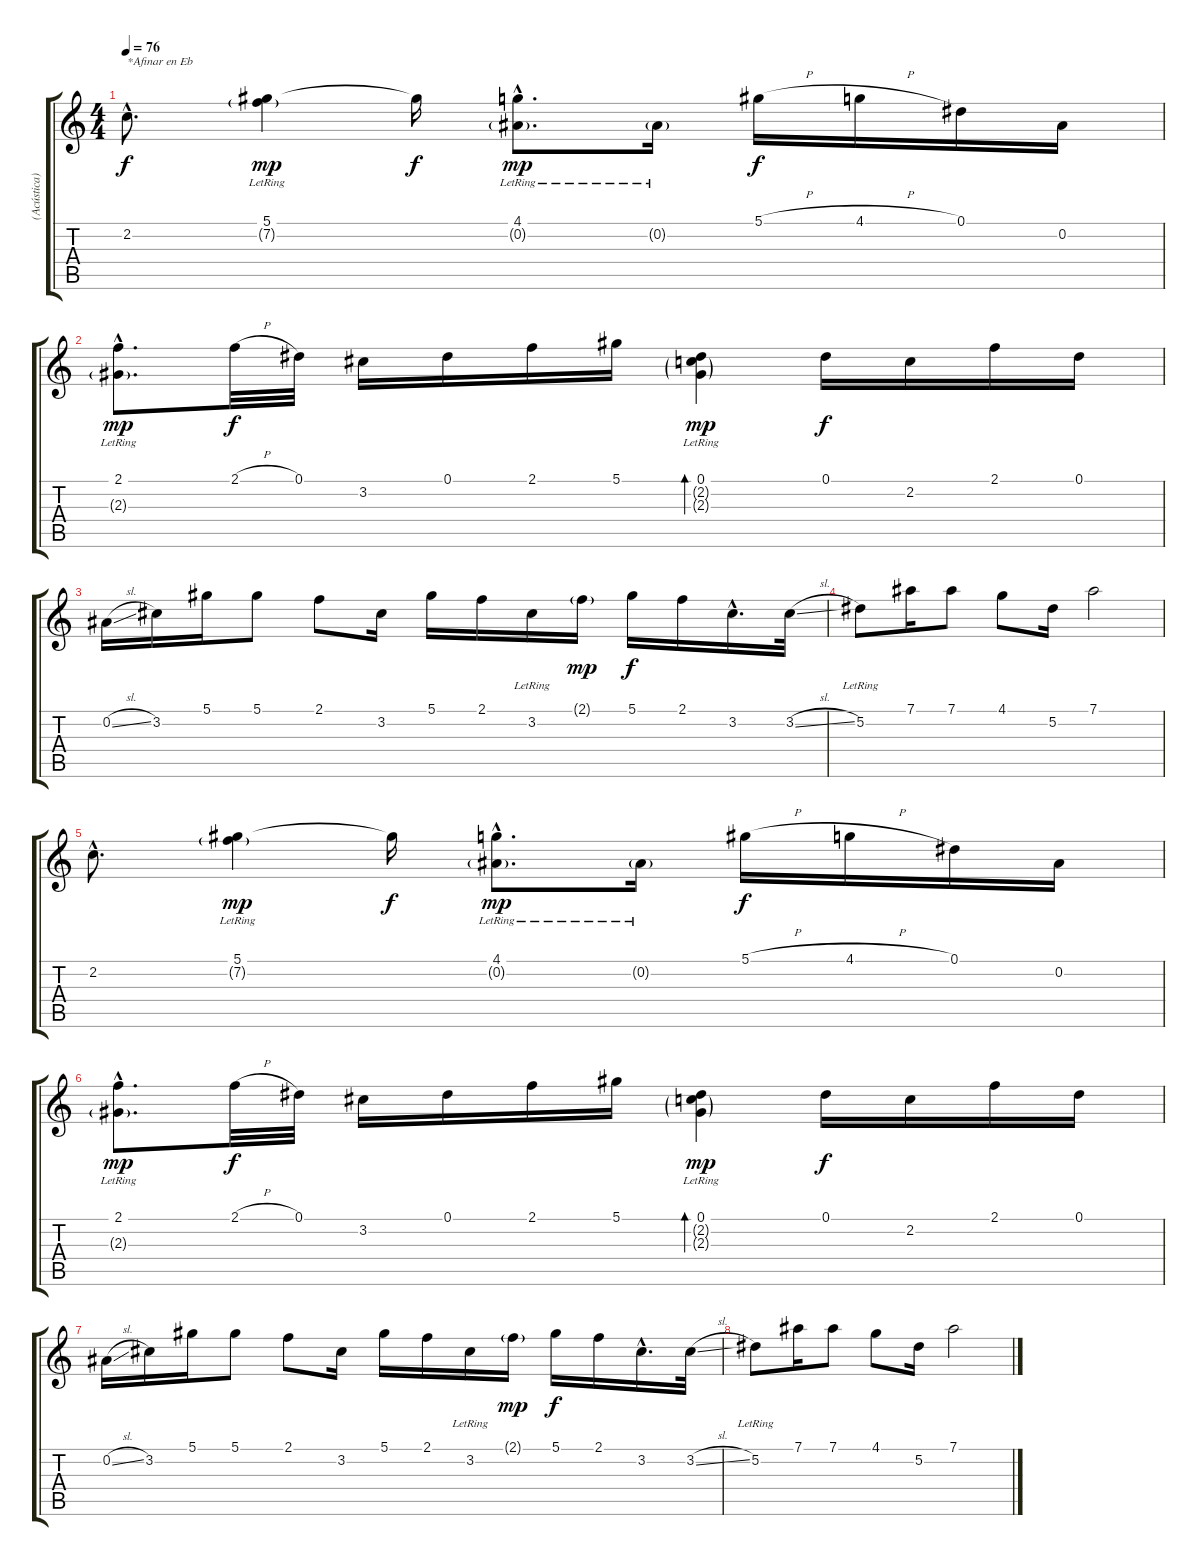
\track ("(Acústica)" "(Acústica)") {instrument acousticguitarsteel}
\staff {score tabs}
\tuning (Eb4 Bb3 Gb3 Db3 Ab2 Eb2) {hide}
\ts (4 4)
\tempo 76
\clef g2
\ks c
2.2{hac}.8{d txt "*Afinar en Eb" dy f instrument acousticguitarsteel} (5.1 7.2{g lr}).4{dy mp} 5.1{t}.16{dy f} (4.1{hac} 0.2{g hac lr}).8{d dy mp} 0.2{g lr}.16 5.1{h}.16{dy f} 4.1{h}.16 0.1.16 0.2.16 |
(2.1{hac} 2.3{g hac lr}).8{d dy mp} 2.1{h}.32{dy f} 0.1.32 3.2.16 0.1.16 2.1.16 5.1.16 (0.1 2.2{g lr} 2.3{g lr}).4{bd 60 dy mp} 0.1.16{dy f} 2.2.16 2.1.16 0.1.16 |
0.2{sl}.16 3.2.16 5.1.16 5.1.8 2.1.8 3.2.16 5.1.16 2.1.16 3.2{lr}.16 2.1{g}.16{dy mp} 5.1.16{dy f} 2.1.16 3.2{hac}.16{d} 3.2{sl}.32 |
5.2{lr}.8 7.1.16 7.1.8 4.1.8 5.2.16 7.1.2 |
2.2{hac}.8{d} (5.1 7.2{g lr}).4{dy mp} 5.1{t}.16{dy f} (4.1{hac} 0.2{g hac lr}).8{d dy mp} 0.2{g lr}.16 5.1{h}.16{dy f} 4.1{h}.16 0.1.16 0.2.16 |
(2.1{hac} 2.3{g hac lr}).8{d dy mp} 2.1{h}.32{dy f} 0.1.32 3.2.16 0.1.16 2.1.16 5.1.16 (0.1 2.2{g lr} 2.3{g lr}).4{bd 60 dy mp} 0.1.16{dy f} 2.2.16 2.1.16 0.1.16 |
0.2{sl}.16 3.2.16 5.1.16 5.1.8 2.1.8 3.2.16 5.1.16 2.1.16 3.2{lr}.16 2.1{g}.16{dy mp} 5.1.16{dy f} 2.1.16 3.2{hac}.16{d} 3.2{sl}.32 |
5.2{lr}.8 7.1.16 7.1.8 4.1.8 5.2.16 7.1.2
